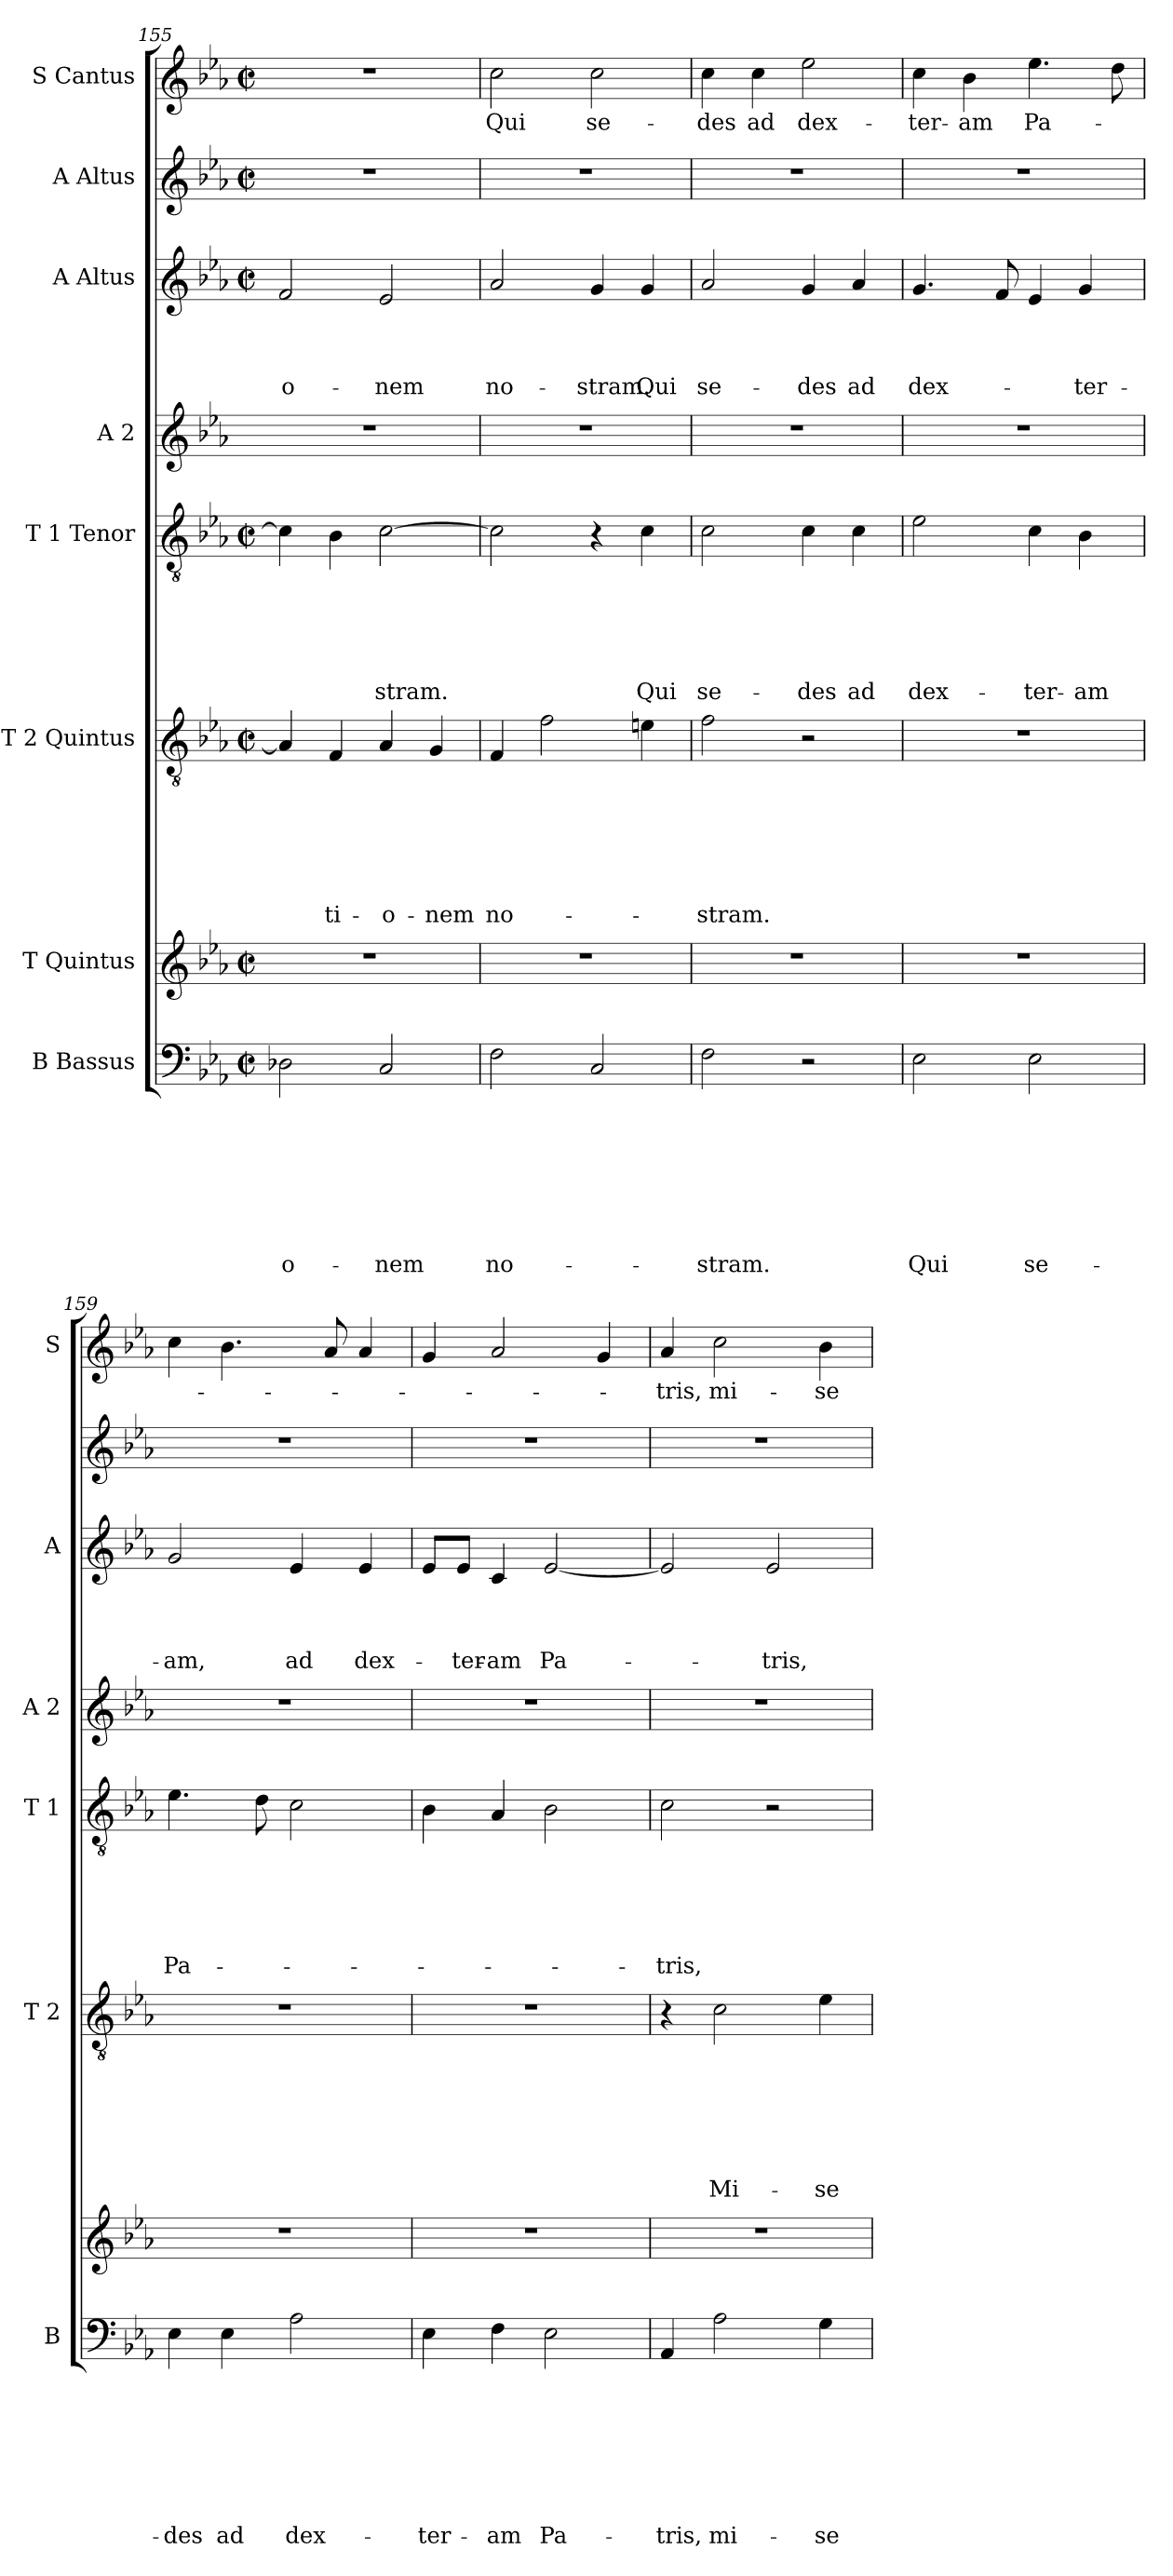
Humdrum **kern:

**kern	**text	**text	**text	**text	**text	**text	**text	**text	**kern	**kern	**text	**text	**text	**text	**text	**text	**text	**kern	**text	**text	**text	**text	**text	**text	**kern	**kern	**text	**text	**text	**text	**kern	**kern	**text
*part8	*part8	*part8	*part8	*part8	*part8	*part8	*part8	*part8	*part7	*part6	*part6	*part6	*part6	*part6	*part6	*part6	*part6	*part5	*part5	*part5	*part5	*part5	*part5	*part5	*part4	*part3	*part3	*part3	*part3	*part3	*part2	*part1	*part1
*staff8	*staff8	*staff8	*staff8	*staff8	*staff8	*staff8	*staff8	*staff8	*staff7	*staff6	*staff6	*staff6	*staff6	*staff6	*staff6	*staff6	*staff6	*staff5	*staff5	*staff5	*staff5	*staff5	*staff5	*staff5	*staff4	*staff3	*staff3	*staff3	*staff3	*staff3	*staff2	*staff1	*staff1
*I"B Bassus	*	*	*	*	*	*	*	*	*I"T Quintus	*I"T 2 Quintus	*	*	*	*	*	*	*	*I"T 1 Tenor	*	*	*	*	*	*	*I"A 2	*I"A Altus	*	*	*	*	*I"A Altus	*I"S Cantus	*
*I'B	*	*	*	*	*	*	*	*	*	*I'T 2	*	*	*	*	*	*	*	*I'T 1	*	*	*	*	*	*	*I'A 2	*I'A	*	*	*	*	*	*I'S	*
!!LO:LB:g=z
*clefF4	*	*	*	*	*	*	*	*	*clefG2	*clefGv2	*	*	*	*	*	*	*	*clefGv2	*	*	*	*	*	*	*clefG2	*clefG2	*	*	*	*	*clefG2	*clefG2	*
*k[b-e-a-]	*	*	*	*	*	*	*	*	*k[b-e-a-]	*k[b-e-a-]	*	*	*	*	*	*	*	*k[b-e-a-]	*	*	*	*	*	*	*k[b-e-a-]	*k[b-e-a-]	*	*	*	*	*k[b-e-a-]	*k[b-e-a-]	*
*E-:	*	*	*	*	*	*	*	*	*E-:	*E-:	*	*	*	*	*	*	*	*E-:	*	*	*	*	*	*	*E-:	*E-:	*	*	*	*	*E-:	*E-:	*
*M2/2	*	*	*	*	*	*	*	*	*M2/2	*M2/2	*	*	*	*	*	*	*	*M2/2	*	*	*	*	*	*	*	*M2/2	*	*	*	*	*M2/2	*M2/2	*
*met(c|)	*	*	*	*	*	*	*	*	*met(c|)	*met(c|)	*	*	*	*	*	*	*	*met(c|)	*	*	*	*	*	*	*	*met(c|)	*	*	*	*	*met(c|)	*met(c|)	*
=155	=155	=155	=155	=155	=155	=155	=155	=155	=155	=155	=155	=155	=155	=155	=155	=155	=155	=155	=155	=155	=155	=155	=155	=155	=155	=155	=155	=155	=155	=155	=155	=155	=155
!	!	!	!	!	!	!	!	!LO:LY:b	!	!	!	!	!	!	!	!	!	!	!	!	!	!	!	!	!	!	!	!	!	!LO:LY:b	!	!	!
2D-X\	.	.	.	.	.	.	.	-o-	1r	4A-/]	.	.	.	.	.	.	.	4c\]	.	.	.	.	.	.	1r	2f/	.	.	.	-o-	1r	1r	.
!	!	!	!	!	!	!	!	!	!	!	!	!	!	!	!	!	!LO:LY:b	!	!	!	!	!	!	!	!	!	!	!	!	!	!	!	!
.	.	.	.	.	.	.	.	.	.	4F/	.	.	.	.	.	.	-ti-	4B-\	.	.	.	.	.	.	.	.	.	.	.	.	.	.	.
!	!	!	!	!	!	!	!	!LO:LY:b	!	!	!	!	!	!	!	!	!LO:LY:b	!	!	!	!	!	!	!LO:LY:b	!	!	!	!	!	!LO:LY:b	!	!	!
2C/	.	.	.	.	.	.	.	-nem	.	4A-/	.	.	.	.	.	.	-o-	[>2c\	.	.	.	.	.	-stram.	.	2e-/	.	.	.	-nem	.	.	.
!	!	!	!	!	!	!	!	!	!	!	!	!	!	!	!	!	!LO:LY:b	!	!	!	!	!	!	!	!	!	!	!	!	!	!	!	!
.	.	.	.	.	.	.	.	.	.	4G/	.	.	.	.	.	.	-nem	.	.	.	.	.	.	.	.	.	.	.	.	.	.	.	.
=156	=156	=156	=156	=156	=156	=156	=156	=156	=156	=156	=156	=156	=156	=156	=156	=156	=156	=156	=156	=156	=156	=156	=156	=156	=156	=156	=156	=156	=156	=156	=156	=156	=156
!	!	!	!	!	!	!	!	!LO:LY:b	!	!	!	!	!	!	!	!	!LO:LY:b	!	!	!	!	!	!	!	!	!	!	!	!	!LO:LY:b	!	!	!LO:LY:b
2F\	.	.	.	.	.	.	.	no-	1r	4F/	.	.	.	.	.	.	no-	2c\]	.	.	.	.	.	.	1r	2a-/	.	.	.	no-	1r	2cc\	Qui
.	.	.	.	.	.	.	.	.	.	2f\	.	.	.	.	.	.	.	.	.	.	.	.	.	.	.	.	.	.	.	.	.	.	.
!	!	!	!	!	!	!	!	!	!	!	!	!	!	!	!	!	!	!	!	!	!	!	!	!	!	!	!	!	!	!LO:LY:b	!	!	!LO:LY:b
2C/	.	.	.	.	.	.	.	.	.	.	.	.	.	.	.	.	.	4r	.	.	.	.	.	.	.	4g/	.	.	.	-stram.	.	2cc\	se-
!	!	!	!	!	!	!	!	!	!	!	!	!	!	!	!	!	!	!	!	!	!	!	!	!LO:LY:b	!	!	!	!	!	!LO:LY:b	!	!	!
.	.	.	.	.	.	.	.	.	.	4en\	.	.	.	.	.	.	.	4c\	.	.	.	.	.	Qui	.	4g/	.	.	.	Qui	.	.	.
=157	=157	=157	=157	=157	=157	=157	=157	=157	=157	=157	=157	=157	=157	=157	=157	=157	=157	=157	=157	=157	=157	=157	=157	=157	=157	=157	=157	=157	=157	=157	=157	=157	=157
!	!	!	!	!	!	!	!	!LO:LY:b	!	!	!	!	!	!	!	!	!LO:LY:b	!	!	!	!	!	!	!LO:LY:b	!	!	!	!	!	!LO:LY:b	!	!	!LO:LY:b
2F\	.	.	.	.	.	.	.	-stram.	1r	2f\	.	.	.	.	.	.	-stram.	2c\	.	.	.	.	.	se-	1r	2a-/	.	.	.	se-	1r	4cc\	-des
!	!	!	!	!	!	!	!	!	!	!	!	!	!	!	!	!	!	!	!	!	!	!	!	!	!	!	!	!	!	!	!	!	!LO:LY:b
.	.	.	.	.	.	.	.	.	.	.	.	.	.	.	.	.	.	.	.	.	.	.	.	.	.	.	.	.	.	.	.	4cc\	ad
!	!	!	!	!	!	!	!	!	!	!	!	!	!	!	!	!	!	!	!	!	!	!	!	!LO:LY:b	!	!	!	!	!	!LO:LY:b	!	!	!LO:LY:b
2r	.	.	.	.	.	.	.	.	.	2r	.	.	.	.	.	.	.	4c\	.	.	.	.	.	-des	.	4g/	.	.	.	-des	.	2ee-\	dex-
!	!	!	!	!	!	!	!	!	!	!	!	!	!	!	!	!	!	!	!	!	!	!	!	!LO:LY:b	!	!	!	!	!	!LO:LY:b	!	!	!
.	.	.	.	.	.	.	.	.	.	.	.	.	.	.	.	.	.	4c\	.	.	.	.	.	ad	.	4a-/	.	.	.	ad	.	.	.
=158	=158	=158	=158	=158	=158	=158	=158	=158	=158	=158	=158	=158	=158	=158	=158	=158	=158	=158	=158	=158	=158	=158	=158	=158	=158	=158	=158	=158	=158	=158	=158	=158	=158
!	!	!	!	!	!	!	!	!LO:LY:b	!	!	!	!	!	!	!	!	!	!	!	!	!	!	!	!LO:LY:b	!	!	!	!	!	!LO:LY:b	!	!	!LO:LY:b
2E-\	.	.	.	.	.	.	.	Qui	1r	1r	.	.	.	.	.	.	.	2e-\	.	.	.	.	.	dex-	1r	4.g/	.	.	.	dex-	1r	4cc\	-ter-
!	!	!	!	!	!	!	!	!	!	!	!	!	!	!	!	!	!	!	!	!	!	!	!	!	!	!	!	!	!	!	!	!	!LO:LY:b
.	.	.	.	.	.	.	.	.	.	.	.	.	.	.	.	.	.	.	.	.	.	.	.	.	.	.	.	.	.	.	.	4b-\	-am
.	.	.	.	.	.	.	.	.	.	.	.	.	.	.	.	.	.	.	.	.	.	.	.	.	.	8f/	.	.	.	.	.	.	.
!	!	!	!	!	!	!	!	!LO:LY:b	!	!	!	!	!	!	!	!	!	!	!	!	!	!	!	!LO:LY:b	!	!	!	!	!	!	!	!	!LO:LY:b
2E-\	.	.	.	.	.	.	.	se-	.	.	.	.	.	.	.	.	.	4c\	.	.	.	.	.	-ter-	.	4e-/	.	.	.	.	.	4.ee-\	Pa-
!	!	!	!	!	!	!	!	!	!	!	!	!	!	!	!	!	!	!	!	!	!	!	!	!LO:LY:b	!	!	!	!	!	!LO:LY:b	!	!	!
.	.	.	.	.	.	.	.	.	.	.	.	.	.	.	.	.	.	4B-\	.	.	.	.	.	-am	.	4g/	.	.	.	-ter-	.	.	.
.	.	.	.	.	.	.	.	.	.	.	.	.	.	.	.	.	.	.	.	.	.	.	.	.	.	.	.	.	.	.	.	8dd\	.
=159	=159	=159	=159	=159	=159	=159	=159	=159	=159	=159	=159	=159	=159	=159	=159	=159	=159	=159	=159	=159	=159	=159	=159	=159	=159	=159	=159	=159	=159	=159	=159	=159	=159
!	!	!	!	!	!	!	!	!LO:LY:b	!	!	!	!	!	!	!	!	!	!	!	!	!	!	!	!LO:LY:b	!	!	!	!	!	!LO:LY:b	!	!	!
4E-\	.	.	.	.	.	.	.	-des	1r	1r	.	.	.	.	.	.	.	4.e-\	.	.	.	.	.	Pa-	1r	2g/	.	.	.	-am,	1r	4cc\	.
!	!	!	!	!	!	!	!	!LO:LY:b	!	!	!	!	!	!	!	!	!	!	!	!	!	!	!	!	!	!	!	!	!	!	!	!	!
4E-\	.	.	.	.	.	.	.	ad	.	.	.	.	.	.	.	.	.	.	.	.	.	.	.	.	.	.	.	.	.	.	.	4.b-\	.
.	.	.	.	.	.	.	.	.	.	.	.	.	.	.	.	.	.	8d\	.	.	.	.	.	.	.	.	.	.	.	.	.	.	.
!	!	!	!	!	!	!	!	!LO:LY:b	!	!	!	!	!	!	!	!	!	!	!	!	!	!	!	!	!	!	!	!	!	!LO:LY:b	!	!	!
2A-\	.	.	.	.	.	.	.	dex-	.	.	.	.	.	.	.	.	.	2c\	.	.	.	.	.	.	.	4e-/	.	.	.	ad	.	.	.
.	.	.	.	.	.	.	.	.	.	.	.	.	.	.	.	.	.	.	.	.	.	.	.	.	.	.	.	.	.	.	.	8a-/	.
!	!	!	!	!	!	!	!	!	!	!	!	!	!	!	!	!	!	!	!	!	!	!	!	!	!	!	!	!	!	!LO:LY:b	!	!	!
.	.	.	.	.	.	.	.	.	.	.	.	.	.	.	.	.	.	.	.	.	.	.	.	.	.	4e-/	.	.	.	dex-	.	4a-/	.
!!LO:PB:g=z
=160	=160	=160	=160	=160	=160	=160	=160	=160	=160	=160	=160	=160	=160	=160	=160	=160	=160	=160	=160	=160	=160	=160	=160	=160	=160	=160	=160	=160	=160	=160	=160	=160	=160
!	!	!	!	!	!	!	!	!LO:LY:b	!	!	!	!	!	!	!	!	!	!	!	!	!	!	!	!	!	!	!	!	!	!	!	!	!
4E-\	.	.	.	.	.	.	.	-ter-	1r	1r	.	.	.	.	.	.	.	4B-\	.	.	.	.	.	.	1r	8e-/L	.	.	.	.	1r	4g/	.
!	!	!	!	!	!	!	!	!	!	!	!	!	!	!	!	!	!	!	!	!	!	!	!	!	!	!	!	!	!	!LO:LY:b	!	!	!
.	.	.	.	.	.	.	.	.	.	.	.	.	.	.	.	.	.	.	.	.	.	.	.	.	.	8e-/J	.	.	.	-ter-	.	.	.
!	!	!	!	!	!	!	!	!LO:LY:b	!	!	!	!	!	!	!	!	!	!	!	!	!	!	!	!	!	!	!	!	!	!LO:LY:b:rj	!	!	!
4F\	.	.	.	.	.	.	.	-am	.	.	.	.	.	.	.	.	.	4A-/	.	.	.	.	.	.	.	4c/	.	.	.	-am	.	2a-/	.
!	!	!	!	!	!	!	!	!LO:LY:b	!	!	!	!	!	!	!	!	!	!	!	!	!	!	!	!	!	!	!	!	!	!LO:LY:b	!	!	!
2E-\	.	.	.	.	.	.	.	Pa-	.	.	.	.	.	.	.	.	.	2B-\	.	.	.	.	.	.	.	[<2e-/	.	.	.	Pa-	.	.	.
.	.	.	.	.	.	.	.	.	.	.	.	.	.	.	.	.	.	.	.	.	.	.	.	.	.	.	.	.	.	.	.	4g/	.
=161	=161	=161	=161	=161	=161	=161	=161	=161	=161	=161	=161	=161	=161	=161	=161	=161	=161	=161	=161	=161	=161	=161	=161	=161	=161	=161	=161	=161	=161	=161	=161	=161	=161
!	!	!	!	!	!	!	!	!LO:LY:b	!	!	!	!	!	!	!	!	!	!	!	!	!	!	!	!LO:LY:b	!	!	!	!	!	!	!	!	!LO:LY:b
4AA-/	.	.	.	.	.	.	.	-tris,	1r	4r	.	.	.	.	.	.	.	2c\	.	.	.	.	.	-tris,	1r	2e-/]	.	.	.	.	1r	4a-/	-tris,
!	!	!	!	!	!	!	!	!LO:LY:b	!	!	!	!	!	!	!	!	!LO:LY:b	!	!	!	!	!	!	!	!	!	!	!	!	!	!	!	!LO:LY:b
2A-\	.	.	.	.	.	.	.	mi-	.	2c\	.	.	.	.	.	.	Mi-	.	.	.	.	.	.	.	.	.	.	.	.	.	.	2cc\	mi-
!	!	!	!	!	!	!	!	!	!	!	!	!	!	!	!	!	!	!	!	!	!	!	!	!	!	!	!	!	!	!LO:LY:b	!	!	!
.	.	.	.	.	.	.	.	.	.	.	.	.	.	.	.	.	.	2r	.	.	.	.	.	.	.	2e-/	.	.	.	-tris,	.	.	.
!	!	!	!	!	!	!	!	!LO:LY:b	!	!	!	!	!	!	!	!	!LO:LY:b	!	!	!	!	!	!	!	!	!	!	!	!	!	!	!	!LO:LY:b
4G\	.	.	.	.	.	.	.	-se-	.	4e-\	.	.	.	.	.	.	-se-	.	.	.	.	.	.	.	.	.	.	.	.	.	.	4b-\	-se-
=	=	=	=	=	=	=	=	=	=	=	=	=	=	=	=	=	=	=	=	=	=	=	=	=	=	=	=	=	=	=	=	=	=
*-	*-	*-	*-	*-	*-	*-	*-	*-	*-	*-	*-	*-	*-	*-	*-	*-	*-	*-	*-	*-	*-	*-	*-	*-	*-	*-	*-	*-	*-	*-	*-	*-	*-
